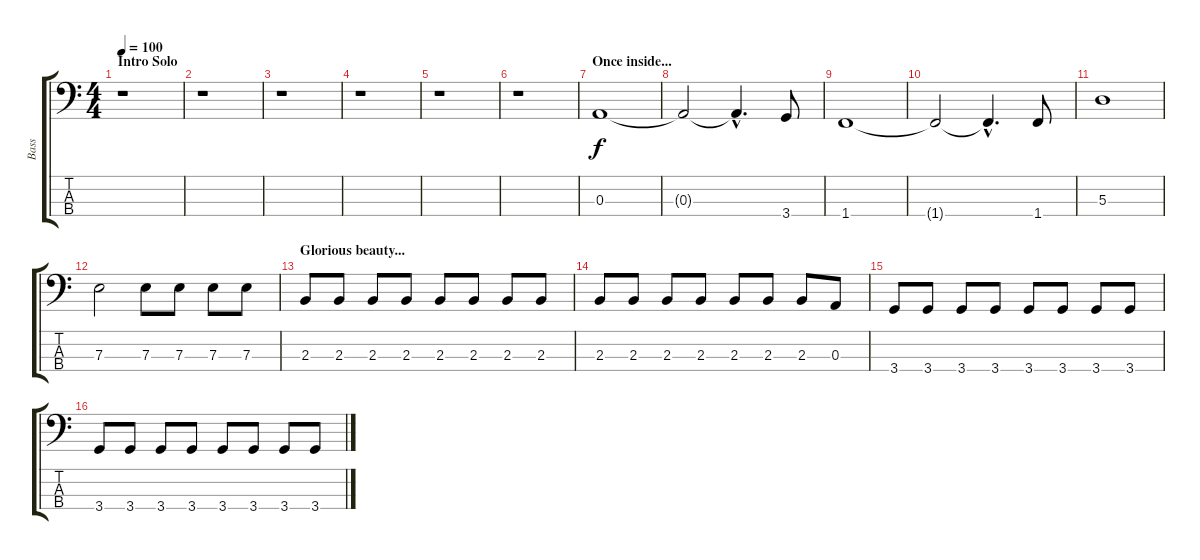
\track ("Bass" "Bass") {instrument electricbasspick}
\staff {score tabs}
\tuning (G2 D2 A1 E1) {hide}
\ts (4 4)
\section ("" "Intro Solo")
\tempo 100
\clef f4
\ks c
r.1{dy f instrument electricbasspick} |
r.1 |
r.1 |
r.1 |
r.1 |
r.1 |
\section ("" "Once inside...")
0.3.1 |
0.3{t}.2 0.3{hac t}.4{d} 3.4.8 |
1.4.1 |
1.4{t}.2 1.4{hac t}.4{d} 1.4.8 |
5.3.1 |
7.3.2 7.3.8 7.3.8 7.3.8 7.3.8 |
\section ("" "Glorious beauty...")
2.3.8 2.3.8 2.3.8 2.3.8 2.3.8 2.3.8 2.3.8 2.3.8 |
2.3.8 2.3.8 2.3.8 2.3.8 2.3.8 2.3.8 2.3.8 0.3.8 |
3.4.8 3.4.8 3.4.8 3.4.8 3.4.8 3.4.8 3.4.8 3.4.8 |
3.4.8 3.4.8 3.4.8 3.4.8 3.4.8 3.4.8 3.4.8 3.4.8
